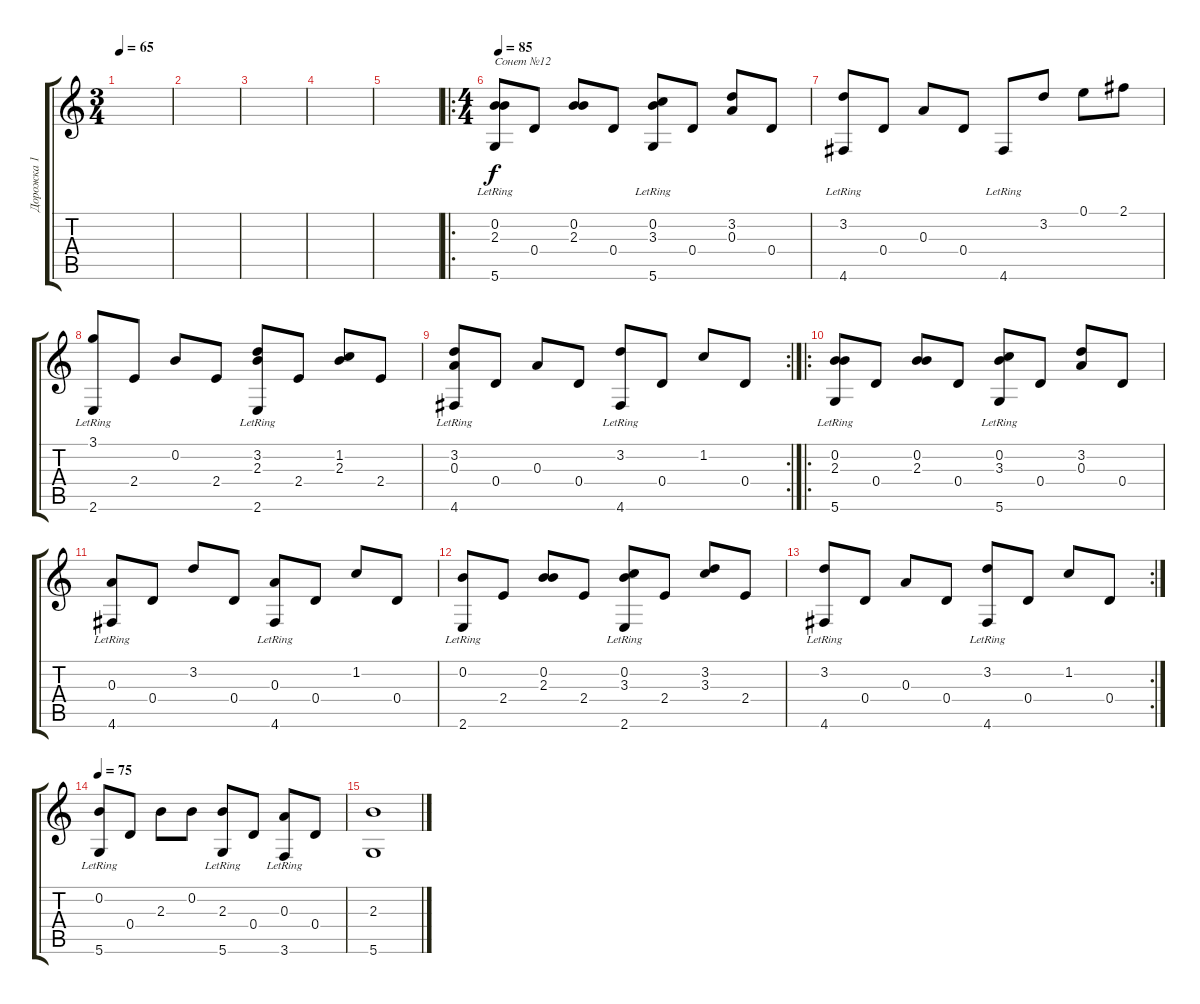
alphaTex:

\track ("Дорожка 1" "Дорожка 1") {instrument acousticguitarsteel}
\staff {score tabs}
\tuning (E4 B3 A3 D3 A2 D2) {hide}
\ts (3 4)
\tempo 65
\clef g2
\ks c
|
|
|
|
|
\ro
\ts (4 4)
\tempo 85
(0.2 2.3 5.6{lr}).8{txt "Сонет №12"} 0.4.8 (0.2 2.3).8 0.4.8 (0.2 3.3 5.6{lr}).8 0.4.8 (3.2 0.3).8 0.4.8 |
(3.2 4.6{lr}).8 0.4.8 0.3.8 0.4.8 4.6{lr}.8 3.2.8 0.1.8 2.1.8 |
(3.1 2.6{lr}).8 2.4.8 0.2.8 2.4.8 (3.2 2.3 2.6{lr}).8 2.4.8 (1.2 2.3).8 2.4.8 |
\rc 2
(3.2 0.3 4.6{lr}).8 0.4.8 0.3.8 0.4.8 (3.2 4.6{lr}).8 0.4.8 1.2.8 0.4.8 |
\ro
(0.2 2.3 5.6{lr}).8 0.4.8 (0.2 2.3).8 0.4.8 (0.2 3.3 5.6{lr}).8 0.4.8 (3.2 0.3).8 0.4.8 |
(0.3 4.6{lr}).8 0.4.8 3.2.8 0.4.8 (0.3 4.6{lr}).8 0.4.8 1.2.8 0.4.8 |
(0.2 2.6{lr}).8 2.4.8 (0.2 2.3).8 2.4.8 (0.2 3.3 2.6{lr}).8 2.4.8 (3.2 3.3).8 2.4.8 |
\rc 2
(3.2 4.6{lr}).8 0.4.8 0.3.8 0.4.8 (3.2 4.6{lr}).8 0.4.8 1.2.8 0.4.8 |
\tempo 75
(0.2 5.6{lr}).8 0.4.8 2.3.8 0.2.8 (2.3 5.6{lr}).8 0.4.8 (0.3 3.6{lr}).8 0.4.8 |
(2.3 5.6).1
